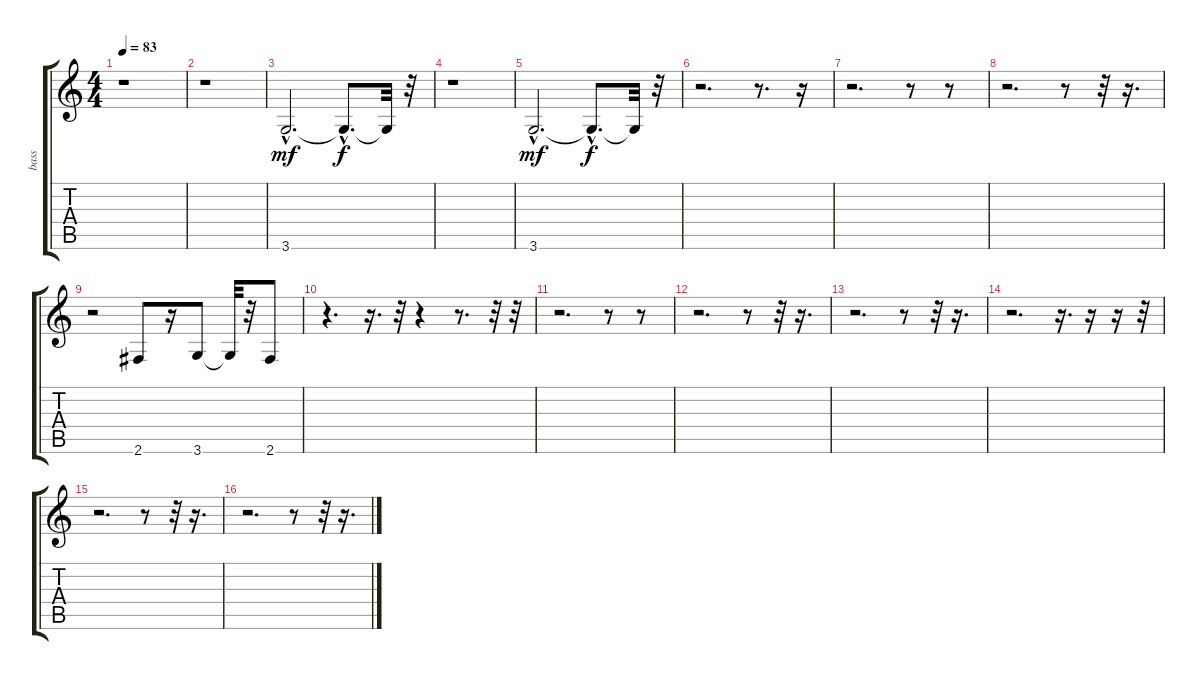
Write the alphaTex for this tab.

\track ("bass" "bass") {instrument electricbasspick}
\staff {score tabs}
\tuning (E4 B3 G3 D3 A2 E2) {hide}
\ts (4 4)
\tempo 83
\clef g2
\ks c
r.1{dy mf instrument electricbasspick} |
r.1 |
3.6{hac}.2{d instrument fretlessbass} 3.6{hac t}.8{d dy f} 3.6{t}.32 r.32 |
r.1 |
3.6{hac}.2{d dy mf} 3.6{hac t}.8{d dy f} 3.6{t}.32 r.32 |
r.2{d} r.8{d} r.16 |
r.2{d} r.8 r.8 |
r.2{d} r.8 r.32 r.16{d} |
r.2 2.6.8 r.16 3.6.8 3.6{t}.32 r.32 2.6.8 |
r.4{d} r.16{d} r.32 r.4 r.8{d} r.32 r.32 |
r.2{d} r.8 r.8 |
r.2{d} r.8 r.32 r.16{d} |
r.2{d} r.8 r.32 r.16{d} |
r.2{d} r.16{d} r.16 r.16 r.32 |
r.2{d} r.8 r.32 r.16{d} |
r.2{d} r.8 r.32 r.16{d}
